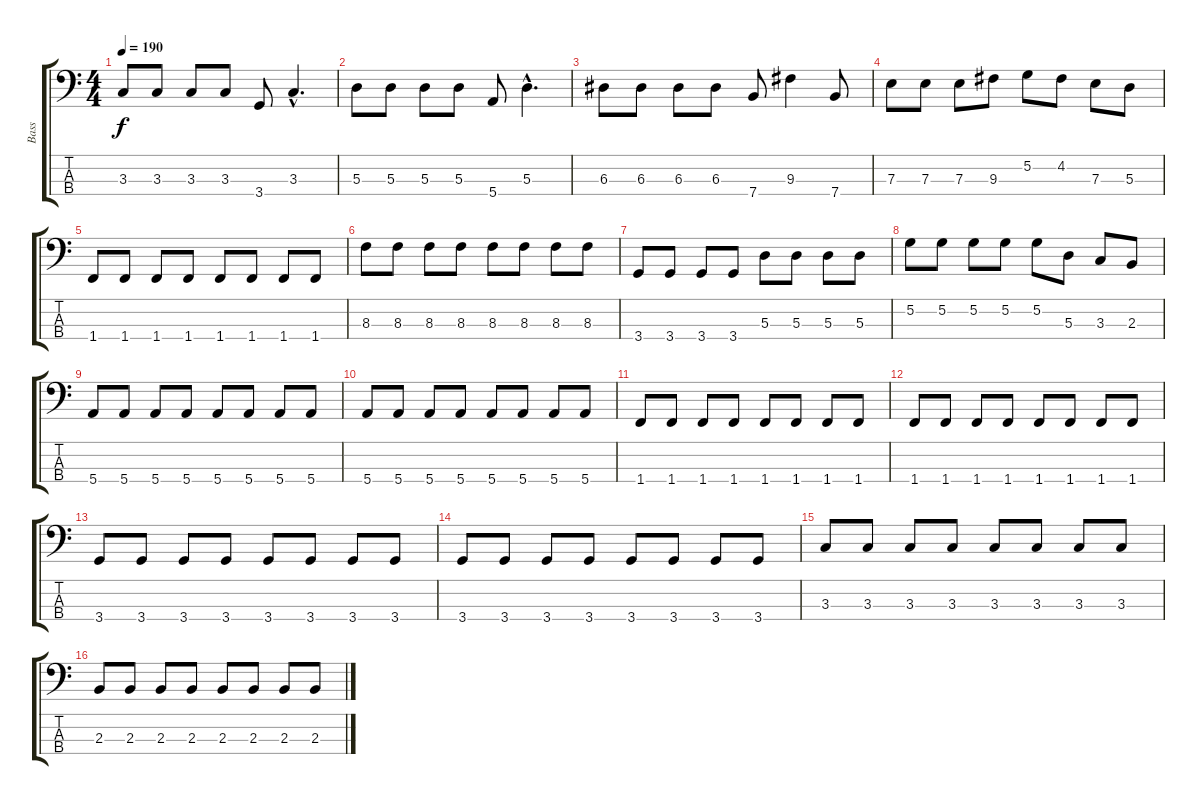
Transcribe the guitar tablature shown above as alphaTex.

\track ("Bass" "Bass") {instrument electricbasspick}
\staff {score tabs}
\tuning (G2 D2 A1 E1) {hide}
\ts (4 4)
\tempo 190
\clef f4
\ks c
3.3.8{dy f} 3.3.8 3.3.8 3.3.8 3.4.8 3.3{hac}.4{d} |
5.3.8 5.3.8 5.3.8 5.3.8 5.4.8 5.3{hac}.4{d} |
6.3.8 6.3.8 6.3.8 6.3.8 7.4.8 9.3.4 7.4.8 |
7.3.8 7.3.8 7.3.8 9.3.8 5.2.8 4.2.8 7.3.8 5.3.8 |
1.4.8 1.4.8 1.4.8 1.4.8 1.4.8 1.4.8 1.4.8 1.4.8 |
8.3.8 8.3.8 8.3.8 8.3.8 8.3.8 8.3.8 8.3.8 8.3.8 |
3.4.8 3.4.8 3.4.8 3.4.8 5.3.8 5.3.8 5.3.8 5.3.8 |
5.2.8 5.2.8 5.2.8 5.2.8 5.2.8 5.3.8 3.3.8 2.3.8 |
5.4.8 5.4.8 5.4.8 5.4.8 5.4.8 5.4.8 5.4.8 5.4.8 |
5.4.8 5.4.8 5.4.8 5.4.8 5.4.8 5.4.8 5.4.8 5.4.8 |
1.4.8 1.4.8 1.4.8 1.4.8 1.4.8 1.4.8 1.4.8 1.4.8 |
1.4.8 1.4.8 1.4.8 1.4.8 1.4.8 1.4.8 1.4.8 1.4.8 |
3.4.8 3.4.8 3.4.8 3.4.8 3.4.8 3.4.8 3.4.8 3.4.8 |
3.4.8 3.4.8 3.4.8 3.4.8 3.4.8 3.4.8 3.4.8 3.4.8 |
3.3.8 3.3.8 3.3.8 3.3.8 3.3.8 3.3.8 3.3.8 3.3.8 |
2.3.8 2.3.8 2.3.8 2.3.8 2.3.8 2.3.8 2.3.8 2.3.8
